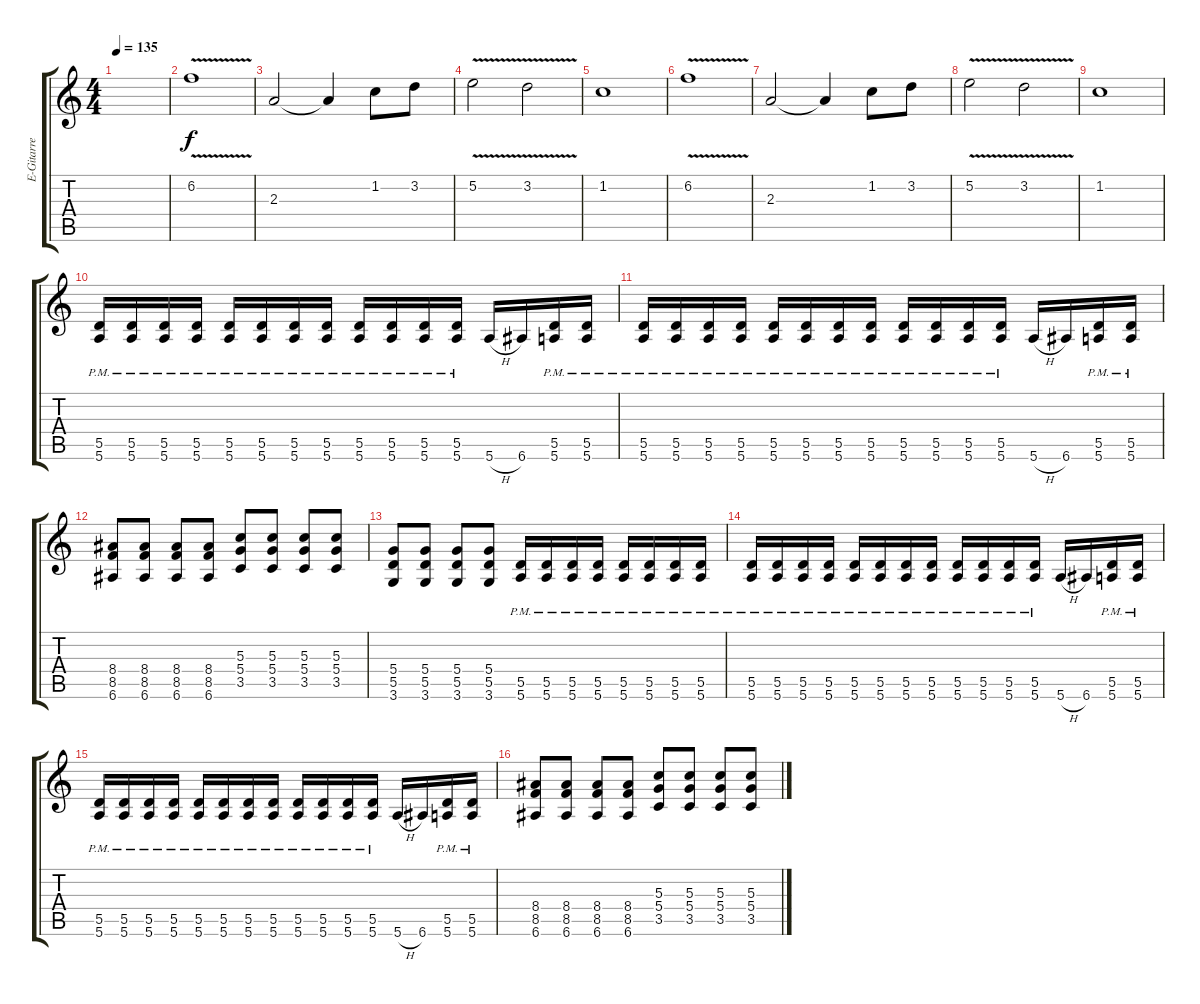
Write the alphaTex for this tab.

\track ("E-Gitarre" "E-Gitarre") {instrument distortionguitar}
\staff {score tabs}
\tuning (E4 B3 G3 D3 A2 E2) {hide}
\ts (4 4)
\tempo 135
\clef g2
\ks c
|
6.2{v}.1{volume 12} |
2.3.2 2.3{t}.4 1.2.8 3.2.8 |
5.2{v}.2 3.2{v}.2 |
1.2.1 |
6.2{v}.1{volume 12} |
2.3.2 2.3{t}.4 1.2.8 3.2.8 |
5.2{v}.2 3.2{v}.2 |
1.2.1 |
(5.5{pm} 5.6{pm}).16 (5.5{pm} 5.6{pm}).16 (5.5{pm} 5.6{pm}).16 (5.5{pm} 5.6{pm}).16 (5.5{pm} 5.6{pm}).16 (5.5{pm} 5.6{pm}).16 (5.5{pm} 5.6{pm}).16 (5.5{pm} 5.6{pm}).16 (5.5{pm} 5.6{pm}).16 (5.5{pm} 5.6{pm}).16 (5.5{pm} 5.6{pm}).16 (5.5{pm} 5.6{pm}).16 5.6{h}.16 6.6.16 (5.5{pm} 5.6{pm}).16 (5.5{pm} 5.6{pm}).16 |
(5.5{pm} 5.6{pm}).16 (5.5{pm} 5.6{pm}).16 (5.5{pm} 5.6{pm}).16 (5.5{pm} 5.6{pm}).16 (5.5{pm} 5.6{pm}).16 (5.5{pm} 5.6{pm}).16 (5.5{pm} 5.6{pm}).16 (5.5{pm} 5.6{pm}).16 (5.5{pm} 5.6{pm}).16 (5.5{pm} 5.6{pm}).16 (5.5{pm} 5.6{pm}).16 (5.5{pm} 5.6{pm}).16 5.6{h}.16 6.6.16 (5.5{pm} 5.6{pm}).16 (5.5{pm} 5.6{pm}).16 |
(8.4 8.5 6.6).8 (8.4 8.5 6.6).8 (8.4 8.5 6.6).8 (8.4 8.5 6.6).8 (5.3 5.4 3.5).8 (5.3 5.4 3.5).8 (5.3 5.4 3.5).8 (5.3 5.4 3.5).8 |
(5.4 5.5 3.6).8 (5.4 5.5 3.6).8 (5.4 5.5 3.6).8 (5.4 5.5 3.6).8 (5.5{pm} 5.6{pm}).16 (5.5{pm} 5.6{pm}).16 (5.5{pm} 5.6{pm}).16 (5.5{pm} 5.6{pm}).16 (5.5{pm} 5.6{pm}).16 (5.5{pm} 5.6{pm}).16 (5.5{pm} 5.6{pm}).16 (5.5{pm} 5.6{pm}).16 |
(5.5{pm} 5.6{pm}).16 (5.5{pm} 5.6{pm}).16 (5.5{pm} 5.6{pm}).16 (5.5{pm} 5.6{pm}).16 (5.5{pm} 5.6{pm}).16 (5.5{pm} 5.6{pm}).16 (5.5{pm} 5.6{pm}).16 (5.5{pm} 5.6{pm}).16 (5.5{pm} 5.6{pm}).16 (5.5{pm} 5.6{pm}).16 (5.5{pm} 5.6{pm}).16 (5.5{pm} 5.6{pm}).16 5.6{h}.16 6.6.16 (5.5{pm} 5.6{pm}).16 (5.5{pm} 5.6{pm}).16 |
(5.5{pm} 5.6{pm}).16 (5.5{pm} 5.6{pm}).16 (5.5{pm} 5.6{pm}).16 (5.5{pm} 5.6{pm}).16 (5.5{pm} 5.6{pm}).16 (5.5{pm} 5.6{pm}).16 (5.5{pm} 5.6{pm}).16 (5.5{pm} 5.6{pm}).16 (5.5{pm} 5.6{pm}).16 (5.5{pm} 5.6{pm}).16 (5.5{pm} 5.6{pm}).16 (5.5{pm} 5.6{pm}).16 5.6{h}.16 6.6.16 (5.5{pm} 5.6{pm}).16 (5.5{pm} 5.6{pm}).16 |
(8.4 8.5 6.6).8 (8.4 8.5 6.6).8 (8.4 8.5 6.6).8 (8.4 8.5 6.6).8 (5.3 5.4 3.5).8 (5.3 5.4 3.5).8 (5.3 5.4 3.5).8 (5.3 5.4 3.5).8
